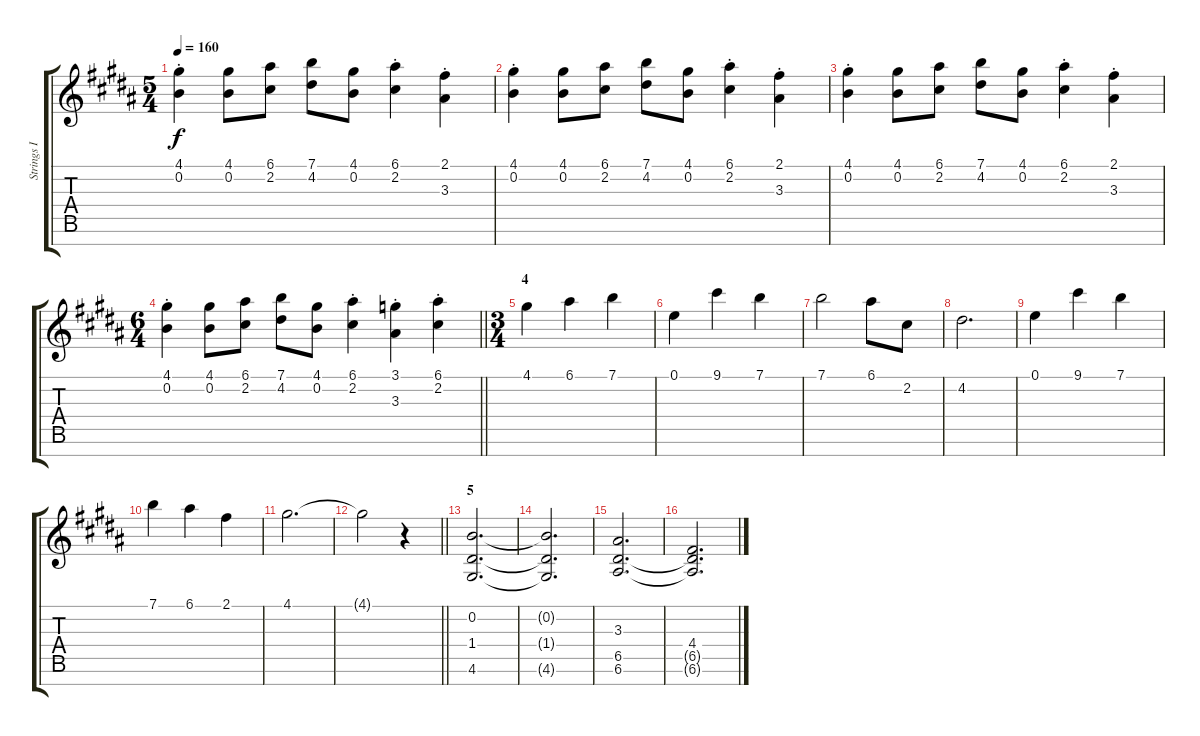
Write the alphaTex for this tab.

\track ("Strings I" "Strings I") {instrument stringensemble1}
\staff {score tabs}
\tuning (E5 B4 G4 D4 A3 E3 B2) {hide}
\ts (5 4)
\tempo 160
\clef g2
\ks b
(4.1{st} 0.2{st}).4{dy f} (4.1 0.2).8 (6.1 2.2).8 (7.1 4.2).8 (4.1 0.2).8 (6.1{st} 2.2{st}).4 (2.1{st} 3.3{st}).4 |
(4.1{st} 0.2{st}).4 (4.1 0.2).8 (6.1 2.2).8 (7.1 4.2).8 (4.1 0.2).8 (6.1{st} 2.2{st}).4 (2.1{st} 3.3{st}).4 |
(4.1{st} 0.2{st}).4 (4.1 0.2).8 (6.1 2.2).8 (7.1 4.2).8 (4.1 0.2).8 (6.1{st} 2.2{st}).4 (2.1{st} 3.3{st}).4 |
\ts (6 4)
\barLineRight lightlight
(4.1{st} 0.2{st}).4 (4.1 0.2).8 (6.1 2.2).8 (7.1 4.2).8 (4.1 0.2).8 (6.1{st} 2.2{st}).4 (3.1{st} 3.3{st}).4 (6.1{st} 2.2{st}).4 |
\ts (3 4)
\section ("" "4")
4.1.4 6.1.4 7.1.4 |
0.1.4 9.1.4 7.1.4 |
7.1.2 6.1.8 2.2.8 |
4.2.2{d} |
0.1.4 9.1.4 7.1.4 |
7.1.4 6.1.4 2.1.4 |
4.1.2{d} |
\barLineRight lightlight
4.1{t}.2 r.4 |
\section ("" "5")
(0.2 1.4 4.6).2{d} |
(0.2{t} 1.4{t} 4.6{t}).2{d} |
(3.3 6.5 6.6).2{d} |
(4.4 6.5{t} 6.6{t}).2{d}
